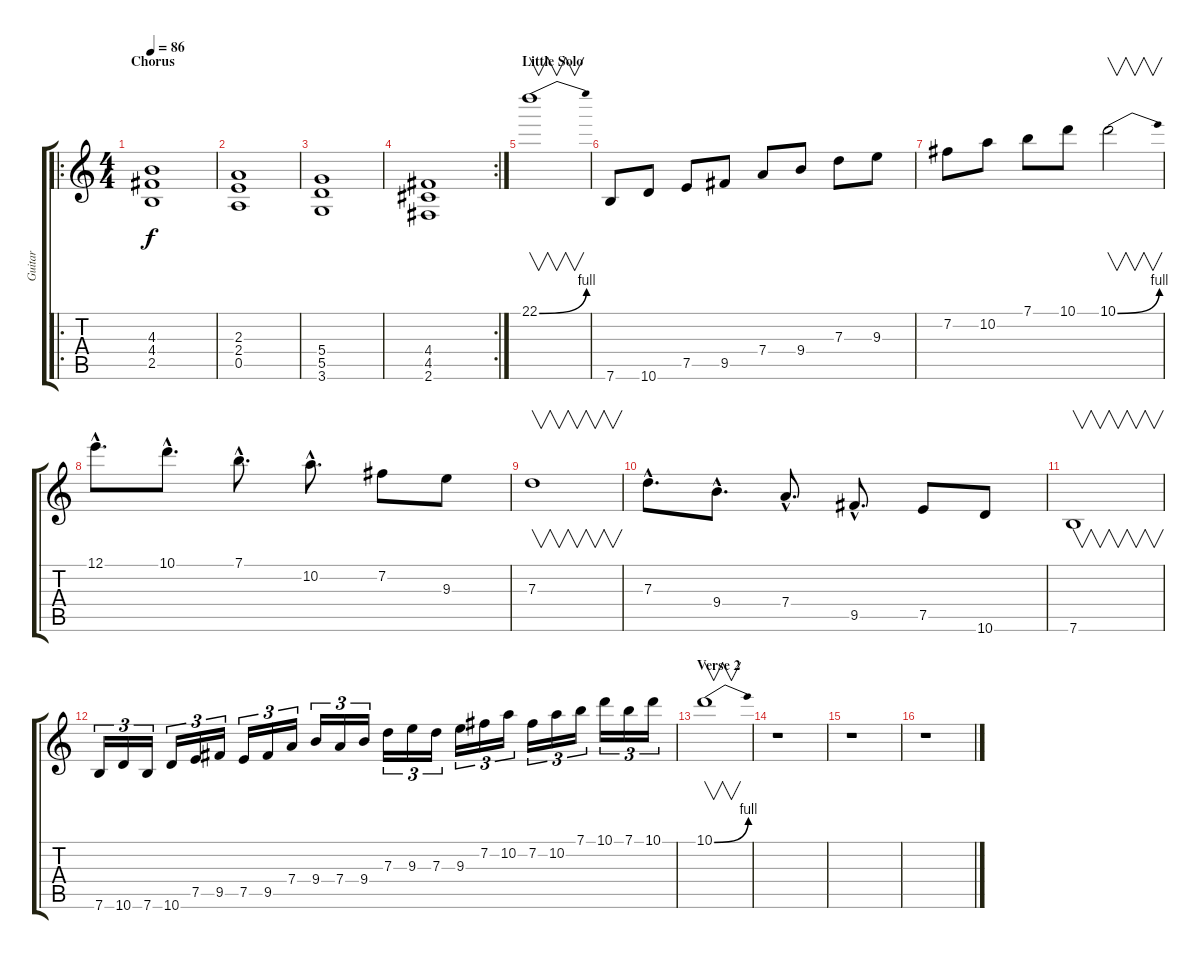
\track ("Guitar" "Guitar") {instrument electricguitarclean}
\staff {score tabs}
\tuning (E4 B3 G3 D3 A2 E2) {hide}
\ro
\ts (4 4)
\section ("" "Chorus")
\tempo 86
\clef g2
\ks c
(4.3 4.4 2.5).1{dy f instrument distortionguitar} |
(2.3 2.4 0.5).1 |
(5.4 5.5 3.6).1 |
\rc 2
(4.4 4.5 2.6).1 |
\section ("" "Little Solo")
22.1{be (bend 0 0 60 4)}.1{v instrument distortionguitar} |
7.6.8 10.6.8 7.5.8 9.5.8 7.4.8 9.4.8 7.3.8 9.3.8 |
7.2.8 10.2.8 7.1.8 10.1.8 10.1{be (bend 0 0 60 4)}.2{v} |
12.1{hac}.8{d} 10.1{hac}.8{d} 7.1{hac}.8{d} 10.2{hac}.8{d} 7.2.8 9.3.8 |
7.3.1{v} |
7.3{hac}.8{d} 9.4{hac}.8{d} 7.4{hac}.8{d} 9.5{hac}.8{d} 7.5.8 10.6.8 |
7.6.1{v} |
7.6.16{tu (3 2)} 10.6.16{tu (3 2)} 7.6.16{tu (3 2)} 10.6.16{tu (3 2)} 7.5.16{tu (3 2)} 9.5.16{tu (3 2)} 7.5.16{tu (3 2)} 9.5.16{tu (3 2)} 7.4.16{tu (3 2)} 9.4.16{tu (3 2)} 7.4.16{tu (3 2)} 9.4.16{tu (3 2)} 7.3.16{tu (3 2)} 9.3.16{tu (3 2)} 7.3.16{tu (3 2)} 9.3.16{tu (3 2)} 7.2.16{tu (3 2)} 10.2.16{tu (3 2)} 7.2.16{tu (3 2)} 10.2.16{tu (3 2)} 7.1.16{tu (3 2)} 10.1.16{tu (3 2)} 7.1.16{tu (3 2)} 10.1.16{tu (3 2)} |
\section ("" "Verse 2")
10.1{be (bend 0 0 60 4)}.1{v} |
r.1 |
r.1 |
r.1
